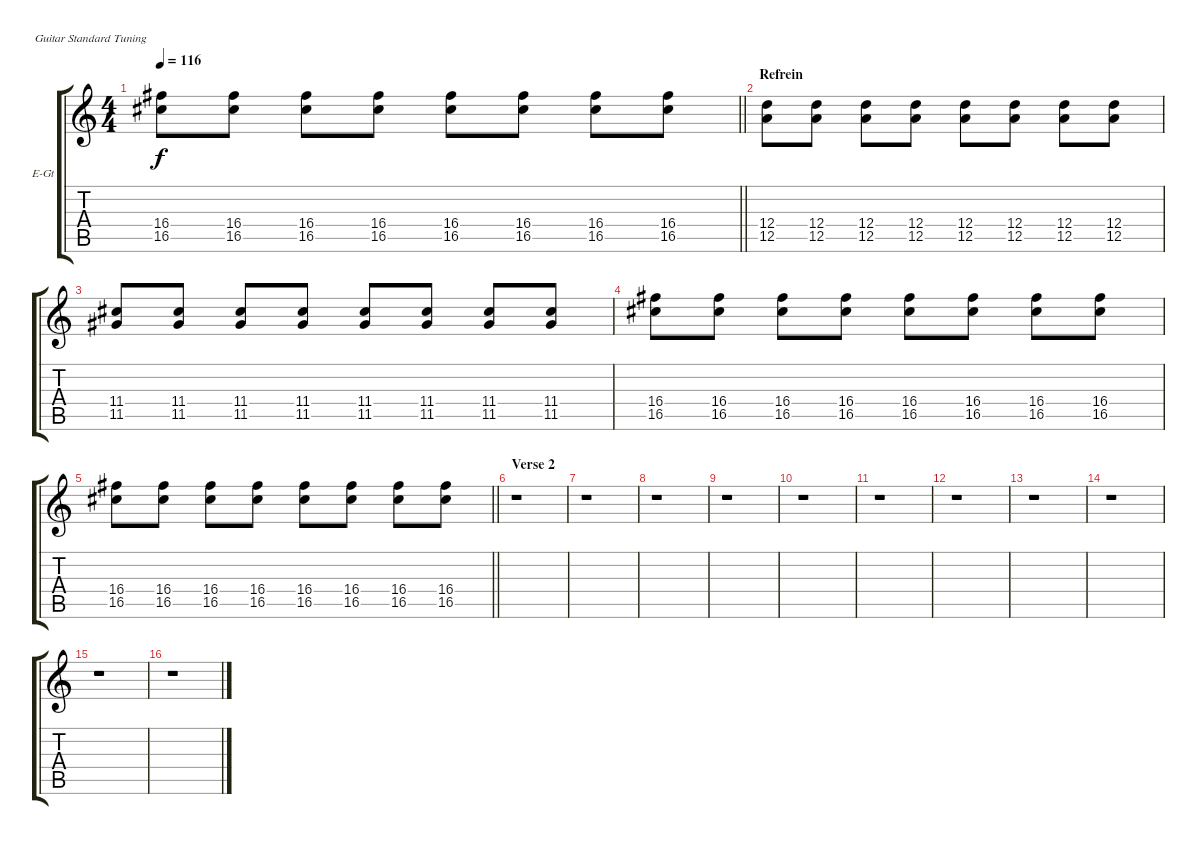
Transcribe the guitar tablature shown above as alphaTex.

\bracketExtendMode groupsimilarinstruments
\firstSystemTrackNameOrientation horizontal
\otherSystemsTrackNameOrientation horizontal
\track ("Rhythm" "E-Gt") {instrument overdrivenguitar}
\staff {score tabs}
\tuning (E4 B3 G3 D3 A2 E2)
\ts (4 4)
\tempo 116
\clef g2
\barLineRight lightlight
\ks c
(16.4 16.5).8{dy f} (16.4 16.5).8 (16.4 16.5).8 (16.4 16.5).8 (16.4 16.5).8 (16.4 16.5).8 (16.4 16.5).8 (16.4 16.5).8 |
\section ("" "Refrein")
(12.4 12.5).8 (12.4 12.5).8 (12.4 12.5).8 (12.4 12.5).8 (12.4 12.5).8 (12.4 12.5).8 (12.4 12.5).8 (12.4 12.5).8 |
(11.4 11.5).8 (11.4 11.5).8 (11.4 11.5).8 (11.4 11.5).8 (11.4 11.5).8 (11.4 11.5).8 (11.4 11.5).8 (11.4 11.5).8 |
(16.4 16.5).8 (16.4 16.5).8 (16.4 16.5).8 (16.4 16.5).8 (16.4 16.5).8 (16.4 16.5).8 (16.4 16.5).8 (16.4 16.5).8 |
\barLineRight lightlight
(16.4 16.5).8 (16.4 16.5).8 (16.4 16.5).8 (16.4 16.5).8 (16.4 16.5).8 (16.4 16.5).8 (16.4 16.5).8 (16.4 16.5).8 |
\section ("" "Verse 2")
r.1 |
r.1 |
r.1 |
r.1 |
r.1 |
r.1 |
r.1 |
r.1 |
r.1 |
r.1 |
r.1
